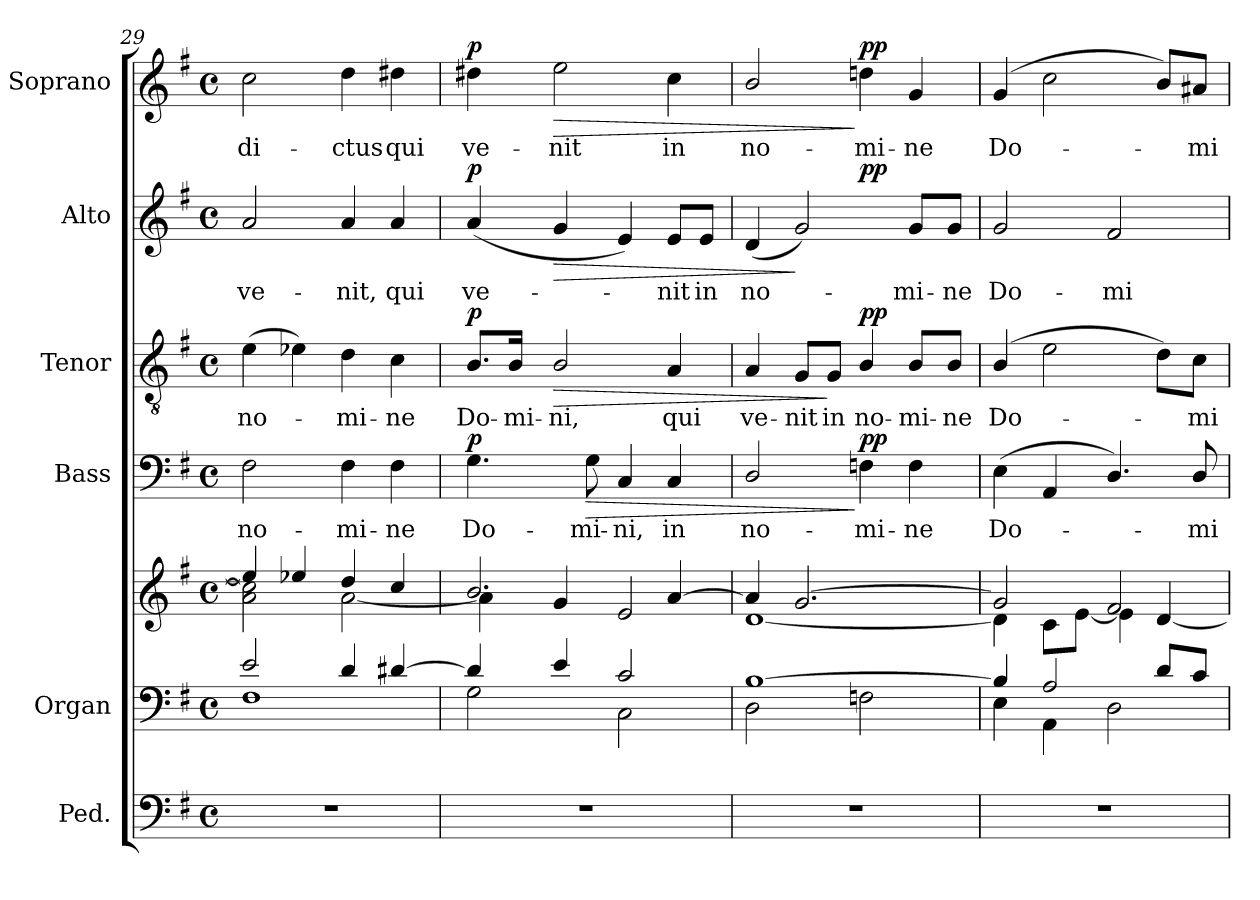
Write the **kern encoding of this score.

**kern	**kern	**kern	**kern	**text	**dynam	**kern	**text	**dynam	**kern	**text	**dynam	**kern	**text	**dynam
*part6	*part5	*part5	*part4	*part4	*part4	*part3	*part3	*part3	*part2	*part2	*part2	*part1	*part1	*part1
*staff7	*staff6	*staff5	*staff4	*staff4	*staff4	*staff3	*staff3	*staff3	*staff2	*staff2	*staff2	*staff1	*staff1	*staff1
*I"Ped.	*I"Organ	*	*I"Bass	*	*	*I"Tenor	*	*	*I"Alto	*	*	*I"Soprano	*	*
*	*I'Org.	*	*I'B.	*	*	*I'T.	*	*	*I'A.	*	*	*I'S.	*	*
*clefF4	*clefF4	*clefG2	*clefF4	*	*	*clefGv2	*	*	*clefG2	*	*	*clefG2	*	*
*	*	*	*	*	*	*ITrd7c12	*	*	*	*	*	*	*	*
*k[f#]	*k[f#]	*k[f#]	*k[f#]	*	*	*k[f#]	*	*	*k[f#]	*	*	*k[f#]	*	*
*G:	*G:	*G:	*G:	*	*	*G:	*	*	*G:	*	*	*G:	*	*
*M4/4	*M4/4	*M4/4	*M4/4	*	*	*M4/4	*	*	*M4/4	*	*	*M4/4	*	*
*met(c)	*met(c)	*met(c)	*met(c)	*	*	*met(c)	*	*	*met(c)	*	*	*met(c)	*	*
=29	=29	=29	=29	=29	=29	=29	=29	=29	=29	=29	=29	=29	=29	=29
*	*^	*^	*	*	*	*	*	*	*	*	*	*	*	*
!	!	!	!	!	!	!LO:LY:b:color=#000000	!	!	!	!	!	!	!	!	!	!
!	!	!	!	!	!	!	!	!	!LO:LY:b:color=#000000	!	!	!	!	!	!	!
!	!	!	!	!	!	!	!	!	!	!	!	!LO:LY:b:color=#000000	!	!	!	!
!	!	!	!	!	!	!	!	!	!	!	!	!	!	!	!LO:LY:b:color=#000000	!
1r	2ei/	1F#i	4eei/]	2ai\ 2cci]	2F#i\	no-	.	(4Ei\	no-	.	2ai/	ve-	.	2cci\	-di-	.
.	.	.	4ee-Xi/	.	.	.	.	4E-Xi\)	.	.	.	.	.	.	.	.
!	!	!	!	!	!	!LO:LY:b:color=#000000	!	!	!	!	!	!	!	!	!	!
!	!	!	!	!	!	!	!	!	!LO:LY:b:color=#000000	!	!	!	!	!	!	!
!	!	!	!	!	!	!	!	!	!	!	!	!LO:LY:b:color=#000000	!	!	!	!
!	!	!	!	!	!	!	!	!	!	!	!	!	!	!	!LO:LY:b:color=#000000	!
.	4di/	.	4ddi/	[2ai\	4F#i\	-mi-	.	4Di\	-mi-	.	4ai/	-nit,	.	4ddi\	-ctus	.
!	!	!	!	!	!	!LO:LY:b:color=#000000	!	!	!	!	!	!	!	!	!	!
!	!	!	!	!	!	!	!	!	!LO:LY:b:color=#000000	!	!	!	!	!	!	!
!	!	!	!	!	!	!	!	!	!	!	!	!LO:LY:b:color=#000000	!	!	!	!
!	!	!	!	!	!	!	!	!	!	!	!	!	!	!	!LO:LY:b:color=#000000	!
.	[4d#Xi/	.	4cci/	.	4F#i\	-ne	.	4Ci\	-ne	.	4ai/	qui	.	4dd#Xi\	qui	.
=30	=30	=30	=30	=30	=30	=30	=30	=30	=30	=30	=30	=30	=30	=30	=30	=30
!	!	!	!	!	!	!LO:LY:b:color=#000000	!	!	!	!	!	!	!	!	!	!
!	!	!	!	!	!	!	!	!	!LO:LY:b:color=#000000	!	!	!	!	!	!	!
!	!	!	!	!	!	!	!	!	!	!	!	!LO:LY:b:color=#000000	!	!	!	!
!	!	!	!	!	!	!	!	!	!	!	!	!	!	!	!LO:LY:b:color=#000000	!
1r	4d#i/]	2Gi\	2.bi/	4ai\]	4.Gi\	Do-	p	8.BBi/L	Do-	p	(4ai/	ve-	p	4dd#Xi\	ve-	p
!	!	!	!	!	!	!	!	!	!LO:LY:b:color=#000000	!	!	!	!	!	!	!
.	.	.	.	.	.	.	.	16BBi/Jk	-mi-	.	.	.	.	.	.	.
!	!	!	!	!	!	!	!	!	!LO:LY:b:color=#000000	!LO:HP:b	!	!	!LO:HP:b	!	!	!
!	!	!	!	!	!	!	!	!	!	!	!	!	!	!	!LO:LY:b:color=#000000	!LO:HP:b
.	4ei/	.	.	4gi/	.	.	.	2BBi/	-ni,	>	4gi/	.	>	2eei\	-nit	>
!	!	!	!	!	!	!LO:LY:b:color=#000000	!LO:HP:b	!	!	!	!	!	!	!	!	!
.	.	.	.	.	8Gi\	-mi-	>	.	.	.	.	.	.	.	.	.
!	!	!	!	!	!	!LO:LY:b:color=#000000	!	!	!	!	!	!	!	!	!	!
.	2ci/	2Ci\	.	2ei/	4Ci/	-ni,	.	.	.	.	4ei/)	.	.	.	.	.
!	!	!	!	!	!	!LO:LY:b:color=#000000	!	!	!	!	!	!	!	!	!	!
!	!	!	!	!	!	!	!	!	!LO:LY:b:color=#000000	!	!	!	!	!	!	!
!	!	!	!	!	!	!	!	!	!	!	!	!LO:LY:b:color=#000000	!	!	!	!
!	!	!	!	!	!	!	!	!	!	!	!	!	!	!	!LO:LY:b:color=#000000	!
.	.	.	[4ai/	.	4Ci/	in	.	4AAi/	qui	.	8ei/L	-nit	.	4cci\	in	.
!	!	!	!	!	!	!	!	!	!	!	!	!LO:LY:b:color=#000000	!	!	!	!
.	.	.	.	.	.	.	.	.	.	.	8ei/J	in	.	.	.	.
=31	=31	=31	=31	=31	=31	=31	=31	=31	=31	=31	=31	=31	=31	=31	=31	=31
!	!	!	!	!	!	!LO:LY:b:color=#000000	!	!	!	!	!	!	!	!	!	!
!	!	!	!	!	!	!	!	!	!LO:LY:b:color=#000000	!	!	!	!	!	!	!
!	!	!	!	!	!	!	!	!	!	!	!	!LO:LY:b:color=#000000	!	!	!	!
!	!	!	!	!	!	!	!	!	!	!	!	!	!	!	!LO:LY:b:color=#000000	!
*	*	*	*	*	*	*	*	*	*	*	*^	*	*	*	*	*
1r	[1Bi	2Di\	4ai/]	[1di	2Di/	no-	.	4AAi/	ve-	.	(4di/	2ryy	no-	.	2bi/	no-	.
!	!	!	!	!	!	!	!	!	!LO:LY:b:color=#000000	!	!	!	!	!	!	!	!
.	.	.	[2.gi/	.	.	.	.	8GGi/L	-nit	.	2gi/)	.	.	]	.	.	.
!	!	!	!	!	!	!	!	!	!LO:LY:b:color=#000000	!	!	!	!	!	!	!	!
.	.	.	.	.	.	.	.	8GGi/J	in	]	.	.	.	.	.	.	.
!	!	!	!	!	!	!LO:LY:b:color=#000000	!	!	!	!	!	!	!	!	!	!	!
!	!	!	!	!	!	!	!	!	!LO:LY:b:color=#000000	!	!	!	!	!	!	!	!
!	!	!	!	!	!	!	!	!	!	!	!	!	!	!	!	!LO:LY:b:color=#000000	!
.	.	2Fni\	.	.	4Fni\	-mi-	] pp	4BBi/	no-	pp	.	2ryy	.	pp	4ddni\	-mi-	] pp
!	!	!	!	!	!	!LO:LY:b:color=#000000	!	!	!	!	!	!	!	!	!	!	!
!	!	!	!	!	!	!	!	!	!LO:LY:b:color=#000000	!	!	!	!	!	!	!	!
!	!	!	!	!	!	!	!	!	!	!	!	!	!LO:LY:b:color=#000000	!	!	!	!
!	!	!	!	!	!	!	!	!	!	!	!	!	!	!	!	!LO:LY:b:color=#000000	!
.	.	.	.	.	4Fi\	-ne	.	8BBi/L	-mi-	.	8gi/L	.	-mi-	.	4gi/	-ne	.
!	!	!	!	!	!	!	!	!	!LO:LY:b:color=#000000	!	!	!	!	!	!	!	!
!	!	!	!	!	!	!	!	!	!	!	!	!	!LO:LY:b:color=#000000	!	!	!	!
.	.	.	.	.	.	.	.	8BBi/J	-ne	.	8gi/J	.	-ne	.	.	.	.
*	*	*	*	*	*	*	*	*	*	*	*v	*v	*	*	*	*	*
!!LO:LB:g=z
=32	=32	=32	=32	=32	=32	=32	=32	=32	=32	=32	=32	=32	=32	=32	=32	=32
*	*	*	*	*	*	*	*	*	*	*	*^	*	*	*	*	*
!	!	!	!	!	!	!LO:LY:b:color=#000000	!	!	!	!	!	!	!	!	!	!	!
*	*	*	*	*	*	*	*	*	*	*	*v	*v	*	*	*	*	*
*	*	*	*	*	*	*	*	*	*	*	*^	*	*	*	*	*
!	!	!	!	!	!	!	!	!	!LO:LY:b:color=#000000	!	!	!	!	!	!	!	!
*	*	*	*	*	*	*	*	*	*	*	*v	*v	*	*	*	*	*
*	*	*	*	*	*	*	*	*	*	*	*^	*	*	*	*	*
!	!	!	!	!	!	!	!	!	!	!	!	!	!LO:LY:b:color=#000000	!	!	!	!
*	*	*	*	*	*	*	*	*	*	*	*v	*v	*	*	*	*	*
*	*	*	*	*	*	*	*	*	*	*	*^	*	*	*	*	*
!	!	!	!	!	!	!	!	!	!	!	!	!	!	!	!	!LO:LY:b:color=#000000	!
*	*	*	*	*	*	*	*	*	*	*	*v	*v	*	*	*	*	*
1r	4Bi/]	4Ei\	2gi/]	4di\]	(4Ei\	Do-	.	(4BBi/	Do-	.	2gi/	Do-	.	(4gi/	Do-	.
.	2Ai/	4AAi\	.	8ci\L	4AAi/	.	.	2Ei\	.	.	.	.	.	2cci\	.	.
.	.	.	.	[8ei\J	.	.	.	.	.	.	.	.	.	.	.	.
!	!	!	!	!	!	!	!	!	!	!	!	!LO:LY:b:color=#000000	!	!	!	!
.	.	2Di\	2f#i/	4ei\]	4.Di/)	.	.	.	.	.	2f#i/	-mi-	.	.	.	.
.	8di/L	.	.	[4di/	.	.	.	8Di\L)	.	.	.	.	.	8bi/L)	.	.
!	!	!	!	!	!	!LO:LY:b:color=#000000	!	!	!	!	!	!	!	!	!	!
!	!	!	!	!	!	!	!	!	!LO:LY:b:color=#000000	!	!	!	!	!	!	!
!	!	!	!	!	!	!	!	!	!	!	!	!	!	!	!LO:LY:b:color=#000000	!
.	8ci/J	.	.	.	8Di/	-mi-	.	8Ci\J	-mi-	.	.	.	.	8a#Xi/J	-mi-	.
*	*v	*v	*	*	*	*	*	*	*	*	*	*	*	*	*	*
*	*	*v	*v	*	*	*	*	*	*	*	*	*	*	*	*
=	=	=	=	=	=	=	=	=	=	=	=	=	=	=
*-	*-	*-	*-	*-	*-	*-	*-	*-	*-	*-	*-	*-	*-	*-
